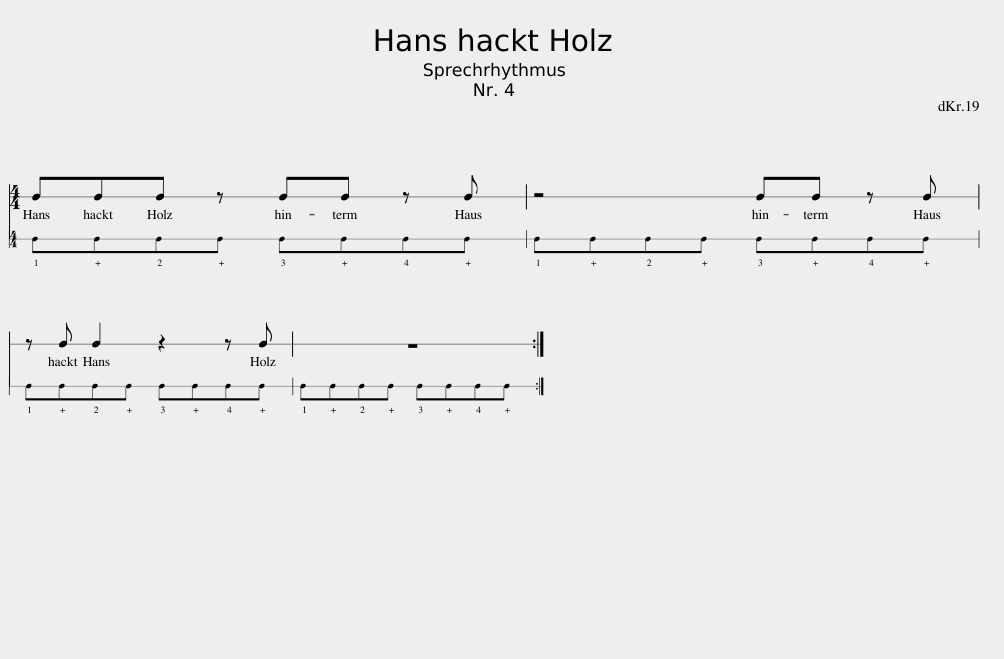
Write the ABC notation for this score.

X:1
%%score 1 2
L:1/8
M:4/4
I:linebreak $
K:C
V:1 perc stafflines=1
K:none
V:2 perc stafflines=1
K:none
V:1
 EEE z EE z E | z4 EE z E |$ z E E2 z2 z E | z8 :| %4
V:2
 EEEE EEEE | EEEE EEEE |$ EEEE EEEE | EEEE EEEE :| %4
